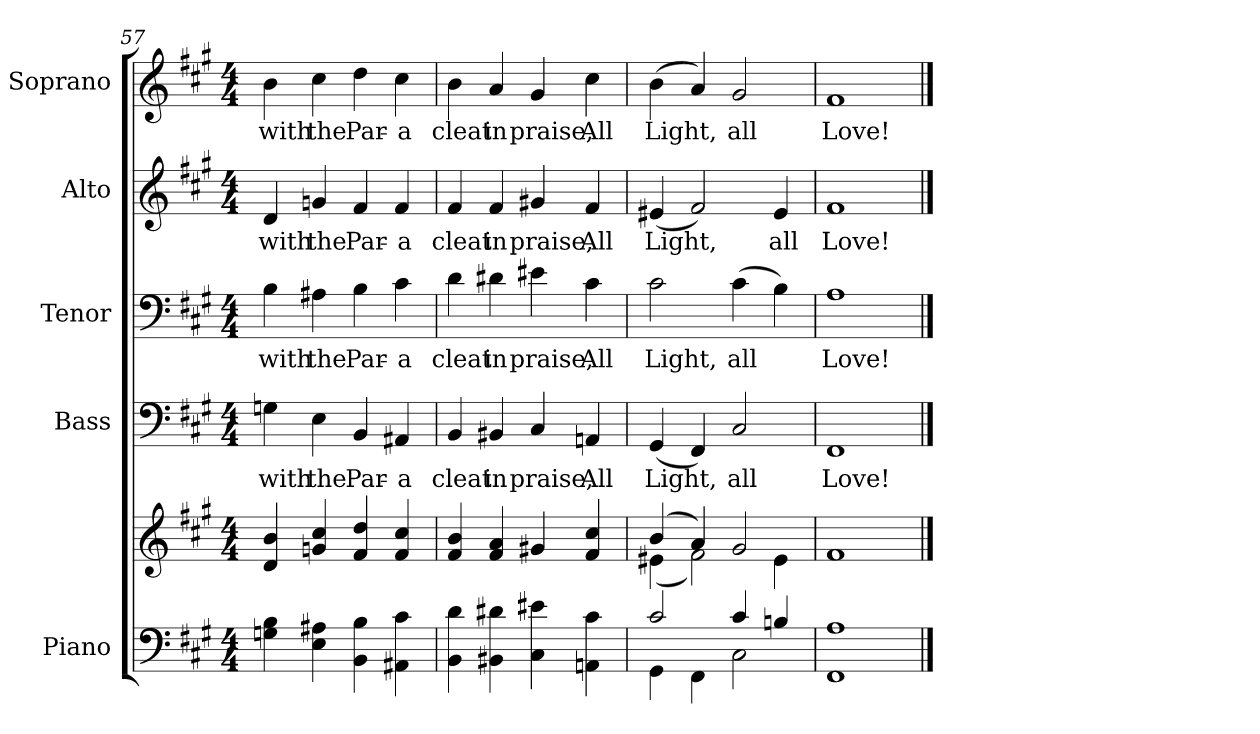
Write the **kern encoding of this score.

**kern	**kern	**kern	**text	**kern	**text	**kern	**text	**kern	**text
*part5	*part5	*part4	*part4	*part3	*part3	*part2	*part2	*part1	*part1
*staff6	*staff5	*staff4	*staff4	*staff3	*staff3	*staff2	*staff2	*staff1	*staff1
*I"Piano	*	*I"Bass	*	*I"Tenor	*	*I"Alto	*	*I"Soprano	*
*I'Pno.	*	*I'B.	*	*I'T.	*	*I'A.	*	*I'S.	*
*clefF4	*clefG2	*clefF4	*	*clefF4	*	*clefG2	*	*clefG2	*
*k[f#c#g#]	*k[f#c#g#]	*k[f#c#g#]	*	*k[f#c#g#]	*	*k[f#c#g#]	*	*k[f#c#g#]	*
*A:	*A:	*A:	*	*A:	*	*A:	*	*A:	*
*M4/4	*M4/4	*M4/4	*	*M4/4	*	*M4/4	*	*M4/4	*
=57	=57	=57	=57	=57	=57	=57	=57	=57	=57
!	!	!	!LO:LY:b:color=#000000	!	!	!	!	!	!
!	!	!	!	!	!LO:LY:b:color=#000000	!	!	!	!
!	!	!	!	!	!	!	!LO:LY:b:color=#000000	!	!
!	!	!	!	!	!	!	!	!	!LO:LY:b:color=#000000
4Gni\ 4Bi	4di/ 4bi	4Gni\	with	4Bi\	with	4di/	with	4bi\	with
!	!	!	!LO:LY:b:color=#000000	!	!	!	!	!	!
!	!	!	!	!	!LO:LY:b:color=#000000	!	!	!	!
!	!	!	!	!	!	!	!LO:LY:b:color=#000000	!	!
!	!	!	!	!	!	!	!	!	!LO:LY:b:color=#000000
4Ei\ 4A#Xi	4gni/ 4cc#i	4Ei\	the	4A#Xi\	the	4gni/	the	4cc#i\	the
!	!	!	!LO:LY:b:color=#000000	!	!	!	!	!	!
!	!	!	!	!	!LO:LY:b:color=#000000	!	!	!	!
!	!	!	!	!	!	!	!LO:LY:b:color=#000000	!	!
!	!	!	!	!	!	!	!	!	!LO:LY:b:color=#000000
4BBi\ 4Bi	4f#i/ 4ddi	4BBi/	Par-	4Bi\	Par-	4f#i/	Par-	4ddi\	Par-
!	!	!	!LO:LY:b:color=#000000	!	!	!	!	!	!
!	!	!	!	!	!LO:LY:b:color=#000000	!	!	!	!
!	!	!	!	!	!	!	!LO:LY:b:color=#000000	!	!
!	!	!	!	!	!	!	!	!	!LO:LY:b:color=#000000
4AA#Xi\ 4c#i	4f#i/ 4cc#i	4AA#Xi/	-a	4c#i\	-a	4f#i/	-a	4cc#i\	-a
!!LO:PB:g=z
=58	=58	=58	=58	=58	=58	=58	=58	=58	=58
!	!	!	!LO:LY:b:color=#000000	!	!	!	!	!	!
!	!	!	!	!	!LO:LY:b:color=#000000	!	!	!	!
!	!	!	!	!	!	!	!LO:LY:b:color=#000000	!	!
!	!	!	!	!	!	!	!	!	!LO:LY:b:color=#000000
4BBi\ 4di	4f#i/ 4bi	4BBi/	cleat	4di\	cleat	4f#i/	cleat	4bi\	cleat
!	!	!	!LO:LY:b:color=#000000	!	!	!	!	!	!
!	!	!	!	!	!LO:LY:b:color=#000000	!	!	!	!
!	!	!	!	!	!	!	!LO:LY:b:color=#000000	!	!
!	!	!	!	!	!	!	!	!	!LO:LY:b:color=#000000
4BB#Xi\ 4d#Xi	4f#i/ 4ai	4BB#Xi/	in	4d#Xi\	in	4f#i/	in	4ai/	in
!	!	!	!LO:LY:b:color=#000000	!	!	!	!	!	!
!	!	!	!	!	!LO:LY:b:color=#000000	!	!	!	!
!	!	!	!	!	!	!	!LO:LY:b:color=#000000	!	!
!	!	!	!	!	!	!	!	!	!LO:LY:b:color=#000000
4C#i\ 4e#Xi	4g#Xi/	4C#i/	praise,	4e#Xi\	praise,	4g#Xi/	praise,	4g#i/	praise,
!	!	!	!LO:LY:b:color=#000000	!	!	!	!	!	!
!	!	!	!	!	!LO:LY:b:color=#000000	!	!	!	!
!	!	!	!	!	!	!	!LO:LY:b:color=#000000	!	!
!	!	!	!	!	!	!	!	!	!LO:LY:b:color=#000000
4AAni\ 4c#i	4f#i/ 4cc#i	4AAni/	All	4c#i\	All	4f#i/	All	4cc#i\	All
=59	=59	=59	=59	=59	=59	=59	=59	=59	=59
*^	*^	*	*	*	*	*	*	*	*
!	!	!	!	!	!LO:LY:b:color=#000000	!	!	!	!	!	!
!	!	!	!	!	!	!	!LO:LY:b:color=#000000	!	!	!	!
!	!	!	!	!	!	!	!	!	!LO:LY:b:color=#000000	!	!
!	!	!	!	!	!	!	!	!	!	!	!LO:LY:b:color=#000000
2c#i/	4GG#i\	(4bi/	(4e#Xi\	(4GG#i/	Light,	2c#i\	Light,	(4e#Xi/	Light,	(4bi\	Light,
.	4FF#i\	4ai/)	2f#i\)	4FF#i/)	.	.	.	2f#i/)	.	4ai/)	.
!	!	!	!	!	!LO:LY:b:color=#000000	!	!	!	!	!	!
!	!	!	!	!	!	!	!LO:LY:b:color=#000000	!	!	!	!
!	!	!	!	!	!	!	!	!	!	!	!LO:LY:b:color=#000000
4c#i/	2C#i\	2g#i/	.	2C#i/	all	(4c#i\	all	.	.	2g#i/	all
!	!	!	!	!	!	!	!	!	!LO:LY:b:color=#000000	!	!
4Bni/	.	.	4e#i\	.	.	4Bi\)	.	4e#i/	all	.	.
*v	*v	*	*	*	*	*	*	*	*	*	*
*	*v	*v	*	*	*	*	*	*	*	*
!!LO:PB:g=z
=60	=60	=60	=60	=60	=60	=60	=60	=60	=60
*	*^	*	*	*	*	*	*	*	*
!	!	!	!	!LO:LY:b:color=#000000	!	!	!	!	!	!
*	*v	*v	*	*	*	*	*	*	*	*
*	*^	*	*	*	*	*	*	*	*
!	!	!	!	!	!	!LO:LY:b:color=#000000	!	!	!	!
*	*v	*v	*	*	*	*	*	*	*	*
*	*^	*	*	*	*	*	*	*	*
!	!	!	!	!	!	!	!	!LO:LY:b:color=#000000	!	!
*	*v	*v	*	*	*	*	*	*	*	*
*	*^	*	*	*	*	*	*	*	*
!	!	!	!	!	!	!	!	!	!	!LO:LY:b:color=#000000
*	*v	*v	*	*	*	*	*	*	*	*
1FF#i 1Ai	1f#i	1FF#i	Love!	1Ai	Love!	1f#i	Love!	1f#i	Love!
==	==	==	==	==	==	==	==	==	==
*-	*-	*-	*-	*-	*-	*-	*-	*-	*-
